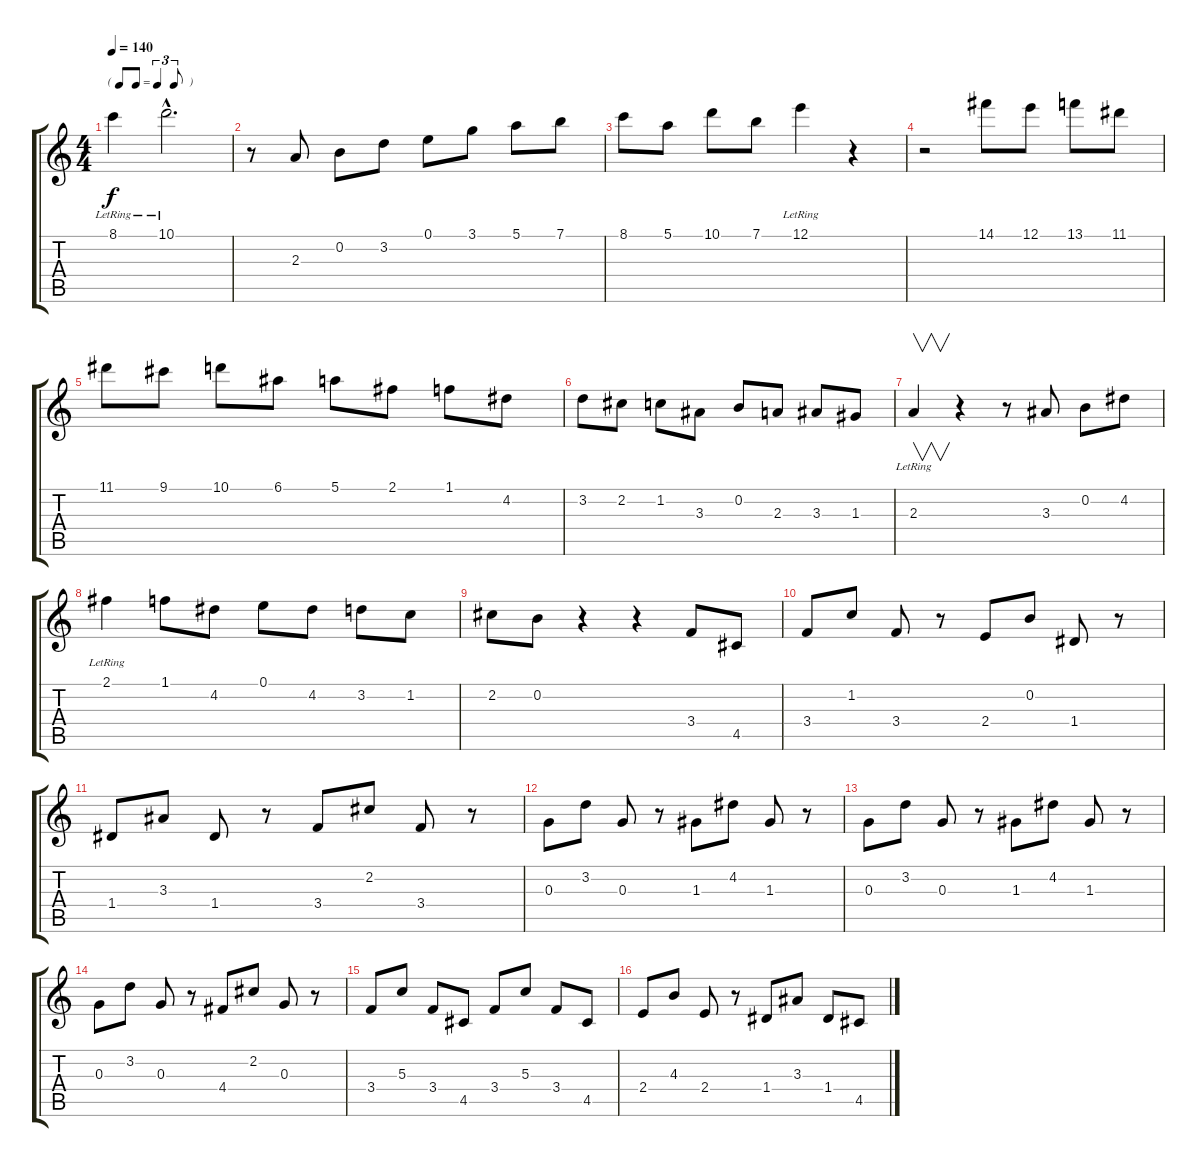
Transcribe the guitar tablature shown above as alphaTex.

\track "" {instrument electricguitarjazz}
\staff {score tabs}
\tuning (E4 B3 G3 D3 A2 E2) {hide}
\ts (4 4)
\tf triplet8th
\tempo 140
\clef g2
\ks c
8.1{lr}.4{dy f} 10.1{hac lr}.2{d} |
r.8 2.3.8 0.2.8 3.2.8 0.1.8 3.1.8 5.1.8 7.1.8 |
8.1.8 5.1.8 10.1.8 7.1.8 12.1{lr}.4 r.4 |
r.2 14.1.8 12.1.8 13.1.8 11.1.8 |
11.1.8 9.1.8 10.1.8 6.1.8 5.1.8 2.1.8 1.1.8 4.2.8 |
3.2.8 2.2.8 1.2.8 3.3.8 0.2.8 2.3.8 3.3.8 1.3.8 |
2.3{lr}.4{v} r.4 r.8 3.3.8 0.2.8 4.2.8 |
2.1{lr}.4 1.1.8 4.2.8 0.1.8 4.2.8 3.2.8 1.2.8 |
2.2.8 0.2.8 r.4 r.4 3.4.8 4.5.8 |
3.4.8 1.2.8 3.4.8 r.8 2.4.8 0.2.8 1.4.8 r.8 |
1.4.8 3.3.8 1.4.8 r.8 3.4.8 2.2.8 3.4.8 r.8 |
0.3.8 3.2.8 0.3.8 r.8 1.3.8 4.2.8 1.3.8 r.8 |
0.3.8 3.2.8 0.3.8 r.8 1.3.8 4.2.8 1.3.8 r.8 |
0.3.8 3.2.8 0.3.8 r.8 4.4.8 2.2.8 0.3.8 r.8 |
3.4.8 5.3.8 3.4.8 4.5.8 3.4.8 5.3.8 3.4.8 4.5.8 |
2.4.8 4.3.8 2.4.8 r.8 1.4.8 3.3.8 1.4.8 4.5.8
